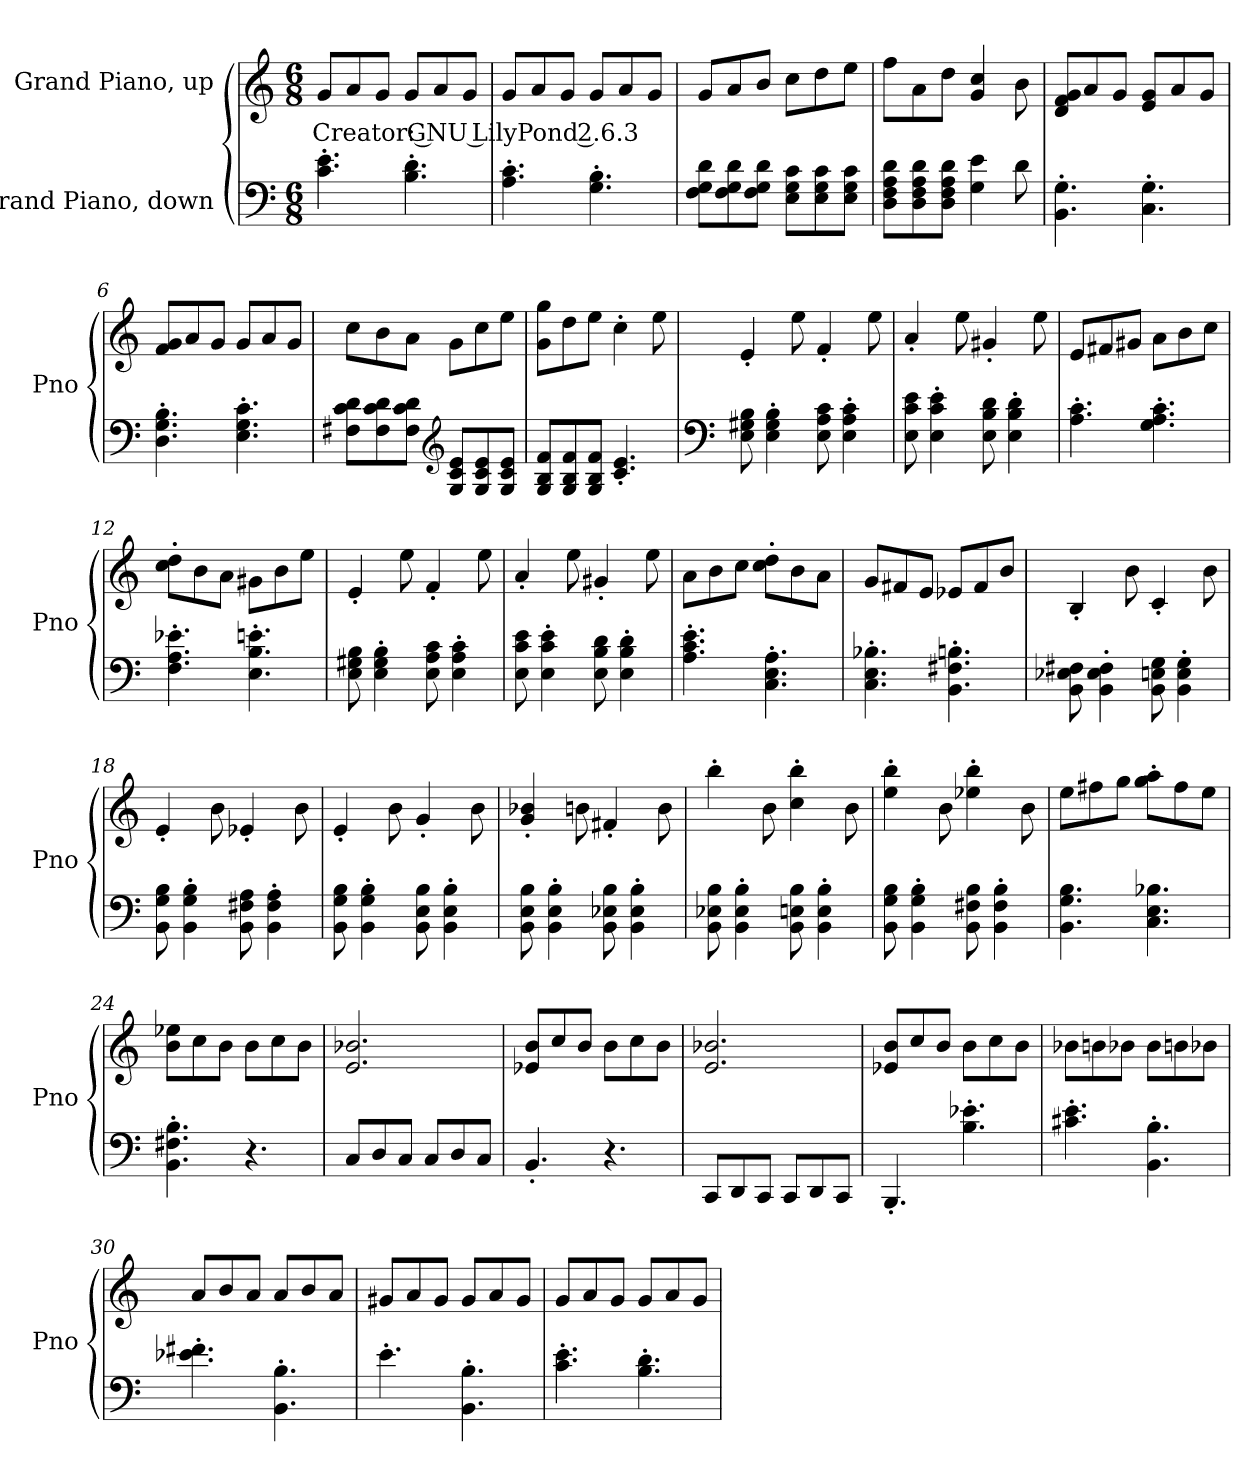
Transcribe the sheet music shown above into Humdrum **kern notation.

**kern	**kern	**text
*part2	*part1	*part1
*staff2	*staff1	*staff1
*I"Grand Piano, down	*I"Grand Piano, up	*
*I'Pno	*I'Pno	*
*clefF4	*clefG2	*
*k[]	*k[]	*
*M6/8	*M6/8	*
*MM168	*MM168	*
=1	=1	=1
!	!	!LO:LY:b
4.c\' 4.e\'	8g/L	Creator: GNU LilyPond 2.6.3
.	8a/	.
.	8g/J	.
4.B\' 4.d\'	8g/L	.
.	8a/	.
.	8g/J	.
=2	=2	=2
4.A\' 4.c\'	8g/L	.
.	8a/	.
.	8g/J	.
4.G\' 4.B\'	8g/L	.
.	8a/	.
.	8g/J	.
=3	=3	=3
8F\ 8G\ 8d\L	8g/L	.
8F\ 8G\ 8d\	8a/	.
8F\ 8G\ 8d\J	8b/J	.
8E\ 8G\ 8c\L	8cc\L	.
8E\ 8G\ 8c\	8dd\	.
8E\ 8G\ 8c\J	8ee\J	.
=4	=4	=4
8D\ 8F\ 8A\ 8d\L	8ff\L	.
8D\ 8F\ 8A\ 8d\	8a\	.
8D\ 8F\ 8A\ 8d\J	8dd\J	.
4G\ 4e\	4g/ 4cc/	.
8d\	8b\	.
!!LO:LB:g=z
=5	=5	=5
4.BB\' 4.G\'	8d/ 8f/ 8g/L	.
.	8a/	.
.	8g/J	.
4.C\' 4.G\'	8e/ 8g/L	.
.	8a/	.
.	8g/J	.
=6	=6	=6
4.D\' 4.G\' 4.B\'	8f/ 8g/L	.
.	8a/	.
.	8g/J	.
4.E\' 4.G\' 4.c\'	8g/L	.
.	8a/	.
.	8g/J	.
=7	=7	=7
8F#X\ 8c\ 8d\L	8cc\L	.
8F#\ 8c\ 8d\	8b\	.
8F#\ 8c\ 8d\J	8a\J	.
*clefG2	*	*
8G/ 8c/ 8e/L	8g\L	.
8G/ 8c/ 8e/	8cc\	.
8G/ 8c/ 8e/J	8ee\J	.
=8	=8	=8
8G/ 8B/ 8f/L	8g\ 8gg\L	.
8G/ 8B/ 8f/	8dd\	.
8G/ 8B/ 8f/J	8ee\J	.
4.c/' 4.e/'	4cc'\	.
.	8ee\	.
=9	=9	=9
*clefF4	*	*
8E\ 8G#X\ 8B\	4e'/	.
4E\' 4G#\' 4B\'	.	.
.	8ee\	.
8E\ 8A\ 8c\	4f'/	.
4E\' 4A\' 4c\'	.	.
.	8ee\	.
=10	=10	=10
8E\ 8c\ 8e\	4a'/	.
4E\' 4c\' 4e\'	.	.
.	8ee\	.
8E\ 8B\ 8d\	4g#X'/	.
4E\' 4B\' 4d\'	.	.
.	8ee\	.
!!LO:LB:g=z
=11	=11	=11
4.A\' 4.c\'	8e/L	.
.	8f#X/	.
.	8g#X/J	.
4.G\' 4.A\' 4.c\'	8a\L	.
.	8b\	.
.	8cc\J	.
=12	=12	=12
4.F\' 4.A\' 4.e-X\'	8cc\' 8dd\'L	.
.	8b\	.
.	8a\J	.
4.E\' 4.B\' 4.en\'	8g#X\L	.
.	8b\	.
.	8ee\J	.
=13	=13	=13
8E\ 8G#X\ 8B\	4e'/	.
4E\' 4G#\' 4B\'	.	.
.	8ee\	.
8E\ 8A\ 8c\	4f'/	.
4E\' 4A\' 4c\'	.	.
.	8ee\	.
=14	=14	=14
8E\ 8c\ 8e\	4a'/	.
4E\' 4c\' 4e\'	.	.
.	8ee\	.
8E\ 8B\ 8d\	4g#X'/	.
4E\' 4B\' 4d\'	.	.
.	8ee\	.
=15	=15	=15
4.A\' 4.c\' 4.e\'	8a\L	.
.	8b\	.
.	8cc\J	.
4.C\' 4.E\' 4.A\'	8cc\' 8dd\'L	.
.	8b\	.
.	8a\J	.
=16	=16	=16
4.C\' 4.E\' 4.B-X\'	8g/L	.
.	8f#X/	.
.	8e/J	.
4.BB\' 4.F#X\' 4.Bn\'	8e-X/L	.
.	8f#/	.
.	8b/J	.
!!LO:LB:g=z
=17	=17	=17
8BB\ 8E-X\ 8F#X\	4B'/	.
4BB\' 4E-\' 4F#\'	.	.
.	8b\	.
8BB\ 8En\ 8G\	4c'/	.
4BB\' 4E\' 4G\'	.	.
.	8b\	.
=18	=18	=18
8BB\ 8G\ 8B\	4e'/	.
4BB\' 4G\' 4B\'	.	.
.	8b\	.
8BB\ 8F#X\ 8A\	4e-X'/	.
4BB\' 4F#\' 4A\'	.	.
.	8b\	.
=19	=19	=19
8BB\ 8G\ 8B\	4e'/	.
4BB\' 4G\' 4B\'	.	.
.	8b\	.
8BB\ 8E\ 8B\	4g'/	.
4BB\' 4E\' 4B\'	.	.
.	8b\	.
=20	=20	=20
8BB\ 8E\ 8B\	4g/' 4b-X/'	.
4BB\' 4E\' 4B\'	.	.
.	8bn\	.
8BB\ 8E-X\ 8B\	4f#X'/	.
4BB\' 4E-\' 4B\'	.	.
.	8b\	.
=21	=21	=21
8BB\ 8E-X\ 8B\	4bb'\	.
4BB\' 4E-\' 4B\'	.	.
.	8b\	.
8BB\ 8En\ 8B\	4cc\' 4bb\'	.
4BB\' 4E\' 4B\'	.	.
.	8b\	.
=22	=22	=22
8BB\ 8G\ 8B\	4ee\' 4bb\'	.
4BB\' 4G\' 4B\'	.	.
.	8b\	.
8BB\ 8F#X\ 8B\	4ee-X\' 4bb\'	.
4BB\' 4F#\' 4B\'	.	.
.	8b\	.
!!LO:LB:g=z
=23	=23	=23
4.BB\ 4.G\ 4.B\	8ee\L	.
.	8ff#X\	.
.	8gg\J	.
4.C\ 4.E\ 4.B-X\	8gg\' 8aa\'L	.
.	8ff#\	.
.	8ee\J	.
=24	=24	=24
4.BB\' 4.F#X\' 4.B\'	8b\ 8ee-X\L	.
.	8cc\	.
.	8b\J	.
4.r	8b\L	.
.	8cc\	.
.	8b\J	.
=25	=25	=25
8C/L	2.e/ 2.b-X/	.
8D/	.	.
8C/J	.	.
8C/L	.	.
8D/	.	.
8C/J	.	.
=26	=26	=26
4.BB'/	8e-X/ 8b/L	.
.	8cc/	.
.	8b/J	.
4.r	8b\L	.
.	8cc\	.
.	8b\J	.
=27	=27	=27
8CC/L	2.e/ 2.b-X/	.
8DD/	.	.
8CC/J	.	.
8CC/L	.	.
8DD/	.	.
8CC/J	.	.
=28	=28	=28
4.BBB'/	8e-X/ 8b/L	.
.	8cc/	.
.	8b/J	.
4.B\' 4.e-X\'	8b\L	.
.	8cc\	.
.	8b\J	.
!!LO:LB:g=z
=29	=29	=29
4.c#X\' 4.e\'	8b-X\L	.
.	8bn\	.
.	8b-X\J	.
4.BB\' 4.B\'	8b-\L	.
.	8bn\	.
.	8b-X\J	.
=30	=30	=30
4.e-X\' 4.f#X\'	8a/L	.
.	8b/	.
.	8a/J	.
4.BB\' 4.B\'	8a/L	.
.	8b/	.
.	8a/J	.
=31	=31	=31
4.e'\	8g#X/L	.
.	8a/	.
.	8g#/J	.
4.BB\' 4.B\'	8g#/L	.
.	8a/	.
.	8g#/J	.
=32	=32	=32
4.c\' 4.e\'	8g/L	.
.	8a/	.
.	8g/J	.
4.B\' 4.d\'	8g/L	.
.	8a/	.
.	8g/J	.
=	=	=
*-	*-	*-
